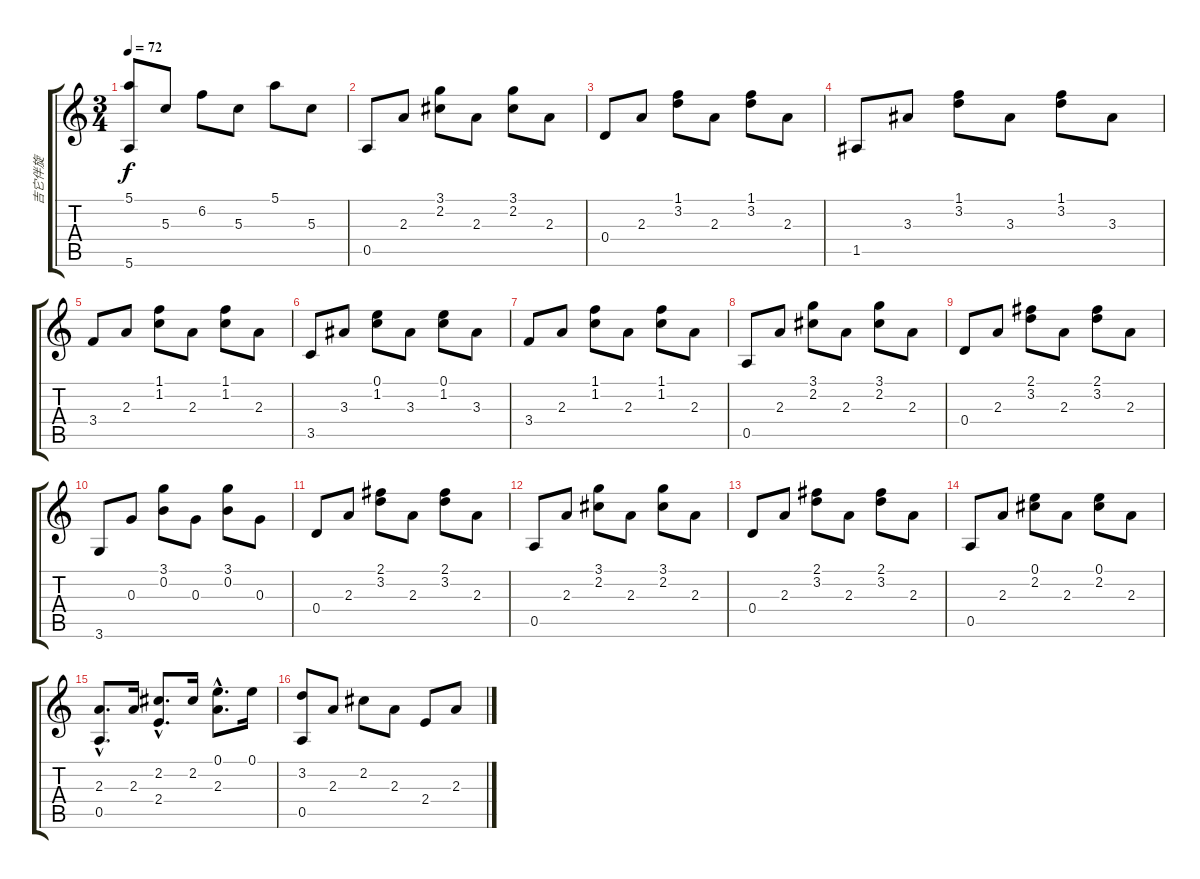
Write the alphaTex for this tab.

\track ("吉它伴旋" "吉它伴旋") {instrument acousticguitarnylon}
\staff {score tabs}
\tuning (E4 B3 G3 D3 A2 E2) {hide}
\ts (3 4)
\tempo 72
\clef g2
\ks c
(5.1 5.6).8{dy f} 5.3.8 6.2.8 5.3.8 5.1.8 5.3.8 |
0.5.8 2.3.8 (3.1 2.2).8 2.3.8 (3.1 2.2).8 2.3.8 |
0.4.8 2.3.8 (1.1 3.2).8 2.3.8 (1.1 3.2).8 2.3.8 |
1.5.8 3.3.8 (1.1 3.2).8 3.3.8 (1.1 3.2).8 3.3.8 |
3.4.8 2.3.8 (1.1 1.2).8 2.3.8 (1.1 1.2).8 2.3.8 |
3.5.8 3.3.8 (0.1 1.2).8 3.3.8 (0.1 1.2).8 3.3.8 |
3.4.8 2.3.8 (1.1 1.2).8 2.3.8 (1.1 1.2).8 2.3.8 |
0.5.8 2.3.8 (3.1 2.2).8 2.3.8 (3.1 2.2).8 2.3.8 |
0.4.8 2.3.8 (2.1 3.2).8 2.3.8 (2.1 3.2).8 2.3.8 |
3.6.8 0.3.8 (3.1 0.2).8 0.3.8 (3.1 0.2).8 0.3.8 |
0.4.8 2.3.8 (2.1 3.2).8 2.3.8 (2.1 3.2).8 2.3.8 |
0.5.8 2.3.8 (3.1 2.2).8 2.3.8 (3.1 2.2).8 2.3.8 |
0.4.8 2.3.8 (2.1 3.2).8 2.3.8 (2.1 3.2).8 2.3.8 |
0.5.8 2.3.8 (0.1 2.2).8 2.3.8 (0.1 2.2).8 2.3.8 |
(2.3{hac} 0.5{hac}).8{d} 2.3.16 (2.2{hac} 2.4{hac}).8{d} 2.2.16 (0.1{hac} 2.3{hac}).8{d} 0.1.16 |
(3.2 0.5).8 2.3.8 2.2.8 2.3.8 2.4.8 2.3.8
